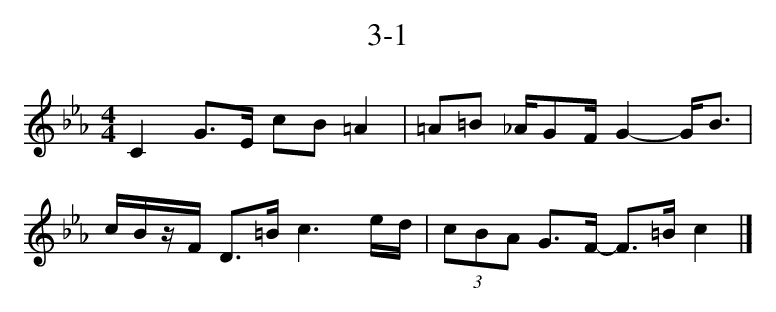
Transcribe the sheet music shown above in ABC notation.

X:1-1
T:3-1
M:4/4
L:1/4
K:Eb
C G3//E// c/B/ =A | =A/=B/ _A//G/F// G-G//B3// | c//B//z//F// D3//=B//c3/ e//d// | (3c/B/A/ G3//F//- F3//=B// c |]
